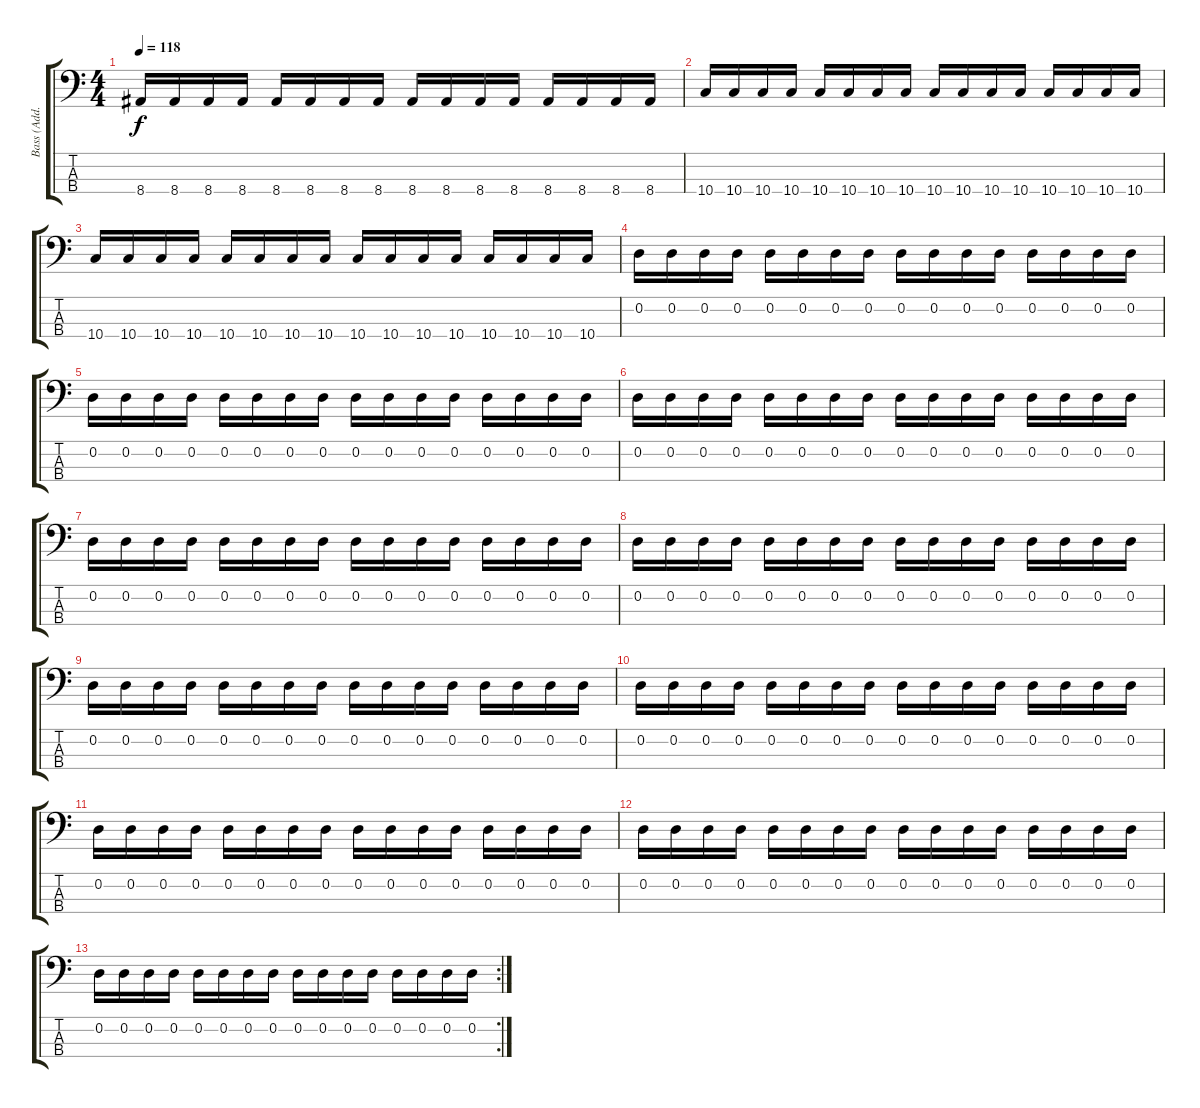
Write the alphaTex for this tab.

\track ("Bass (Add.)" "Bass (Add.") {instrument electricguitarclean}
\staff {score tabs}
\tuning (G2 D2 A1 D1) {hide}
\ts (4 4)
\tempo 118
\clef f4
\ks c
8.4.16{dy f} 8.4.16 8.4.16 8.4.16 8.4.16 8.4.16 8.4.16 8.4.16 8.4.16 8.4.16 8.4.16 8.4.16 8.4.16 8.4.16 8.4.16 8.4.16 |
10.4.16 10.4.16 10.4.16 10.4.16 10.4.16 10.4.16 10.4.16 10.4.16 10.4.16 10.4.16 10.4.16 10.4.16 10.4.16 10.4.16 10.4.16 10.4.16 |
10.4.16 10.4.16 10.4.16 10.4.16 10.4.16 10.4.16 10.4.16 10.4.16 10.4.16 10.4.16 10.4.16 10.4.16 10.4.16 10.4.16 10.4.16 10.4.16 |
0.2.16 0.2.16 0.2.16 0.2.16 0.2.16 0.2.16 0.2.16 0.2.16 0.2.16 0.2.16 0.2.16 0.2.16 0.2.16 0.2.16 0.2.16 0.2.16 |
0.2.16 0.2.16 0.2.16 0.2.16 0.2.16 0.2.16 0.2.16 0.2.16 0.2.16 0.2.16 0.2.16 0.2.16 0.2.16 0.2.16 0.2.16 0.2.16 |
0.2.16 0.2.16 0.2.16 0.2.16 0.2.16 0.2.16 0.2.16 0.2.16 0.2.16 0.2.16 0.2.16 0.2.16 0.2.16 0.2.16 0.2.16 0.2.16 |
0.2.16 0.2.16 0.2.16 0.2.16 0.2.16 0.2.16 0.2.16 0.2.16 0.2.16 0.2.16 0.2.16 0.2.16 0.2.16 0.2.16 0.2.16 0.2.16 |
0.2.16 0.2.16 0.2.16 0.2.16 0.2.16 0.2.16 0.2.16 0.2.16 0.2.16 0.2.16 0.2.16 0.2.16 0.2.16 0.2.16 0.2.16 0.2.16 |
0.2.16 0.2.16 0.2.16 0.2.16 0.2.16 0.2.16 0.2.16 0.2.16 0.2.16 0.2.16 0.2.16 0.2.16 0.2.16 0.2.16 0.2.16 0.2.16 |
0.2.16 0.2.16 0.2.16 0.2.16 0.2.16 0.2.16 0.2.16 0.2.16 0.2.16 0.2.16 0.2.16 0.2.16 0.2.16 0.2.16 0.2.16 0.2.16 |
0.2.16 0.2.16 0.2.16 0.2.16 0.2.16 0.2.16 0.2.16 0.2.16 0.2.16 0.2.16 0.2.16 0.2.16 0.2.16 0.2.16 0.2.16 0.2.16 |
0.2.16 0.2.16 0.2.16 0.2.16 0.2.16 0.2.16 0.2.16 0.2.16 0.2.16 0.2.16 0.2.16 0.2.16 0.2.16 0.2.16 0.2.16 0.2.16 |
\rc 2
0.2.16 0.2.16 0.2.16 0.2.16 0.2.16 0.2.16 0.2.16 0.2.16 0.2.16 0.2.16 0.2.16 0.2.16 0.2.16 0.2.16 0.2.16 0.2.16
